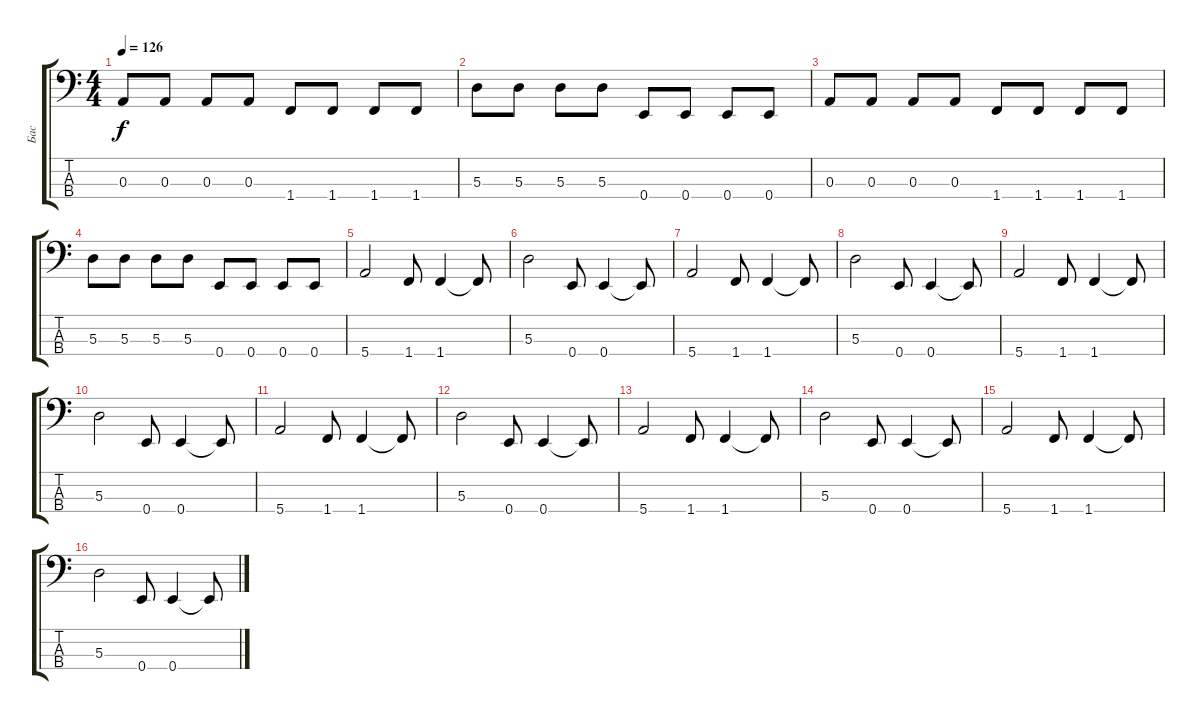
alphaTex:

\track ("Бас" "Бас") {instrument electricbassfinger}
\staff {score tabs}
\tuning (G2 D2 A1 E1) {hide}
\ts (4 4)
\tempo 126
\clef f4
\ks c
0.3.8{dy f} 0.3.8 0.3.8 0.3.8 1.4.8 1.4.8 1.4.8 1.4.8 |
5.3.8 5.3.8 5.3.8 5.3.8 0.4.8 0.4.8 0.4.8 0.4.8 |
0.3.8 0.3.8 0.3.8 0.3.8 1.4.8 1.4.8 1.4.8 1.4.8 |
5.3.8 5.3.8 5.3.8 5.3.8 0.4.8 0.4.8 0.4.8 0.4.8 |
5.4.2 1.4.8 1.4.4 1.4{t}.8 |
5.3.2 0.4.8 0.4.4 0.4{t}.8 |
5.4.2 1.4.8 1.4.4 1.4{t}.8 |
5.3.2 0.4.8 0.4.4 0.4{t}.8 |
5.4.2 1.4.8 1.4.4 1.4{t}.8 |
5.3.2 0.4.8 0.4.4 0.4{t}.8 |
5.4.2 1.4.8 1.4.4 1.4{t}.8 |
5.3.2 0.4.8 0.4.4 0.4{t}.8 |
5.4.2 1.4.8 1.4.4 1.4{t}.8 |
5.3.2 0.4.8 0.4.4 0.4{t}.8 |
5.4.2 1.4.8 1.4.4 1.4{t}.8 |
5.3.2 0.4.8 0.4.4 0.4{t}.8
